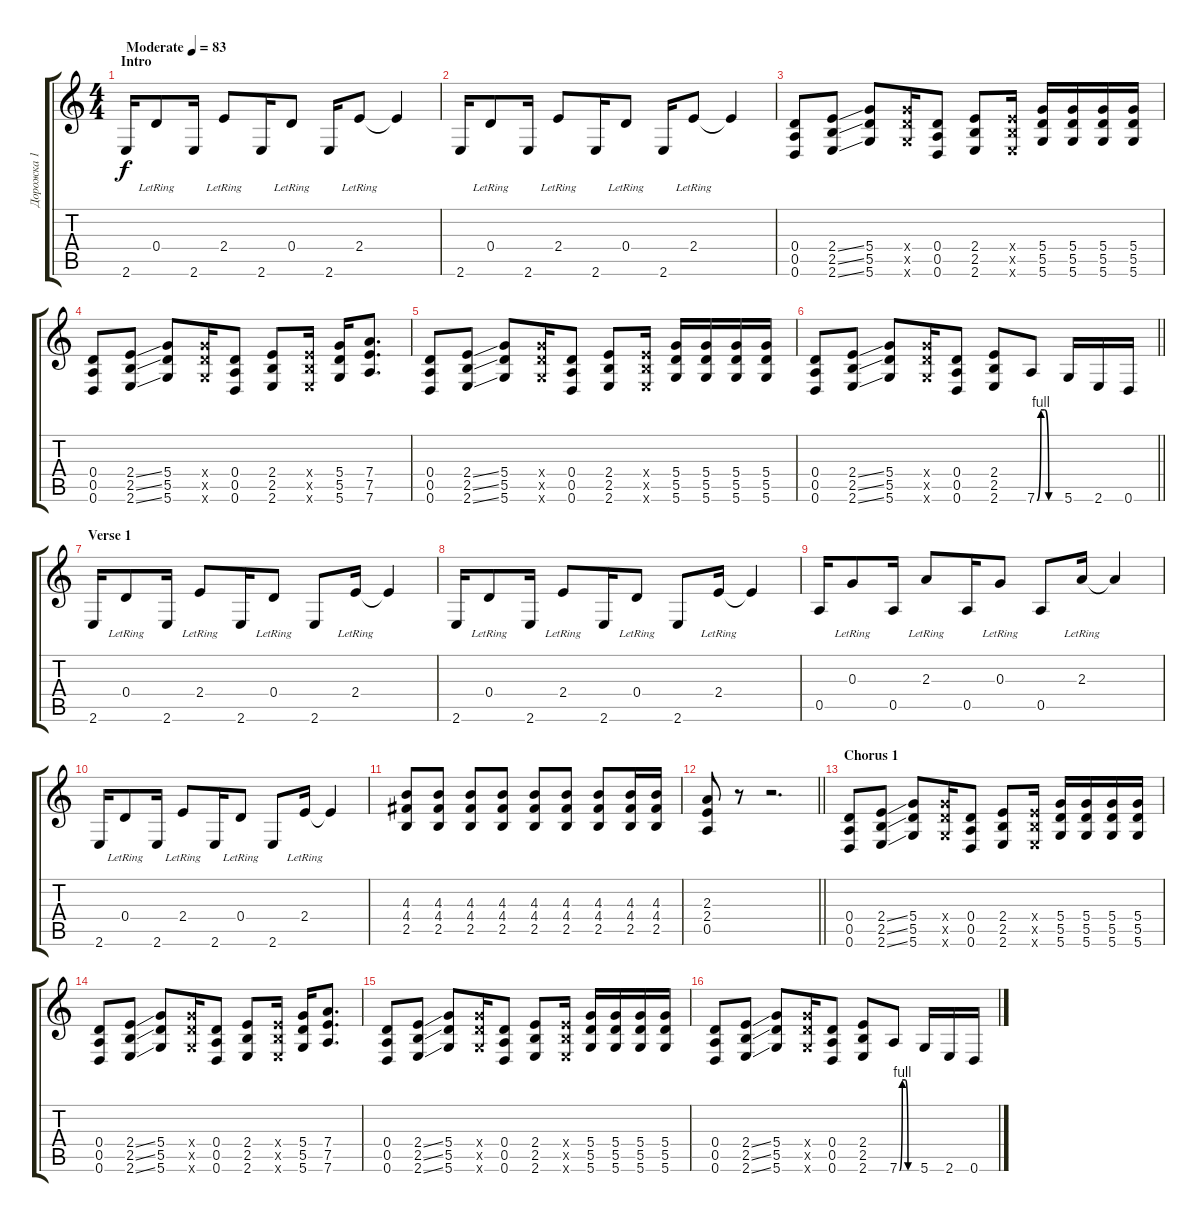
\track ("Дорожка 1" "Дорожка 1") {instrument acousticguitarsteel}
\staff {score tabs}
\tuning (E4 B3 G3 D3 A2 D2) {hide}
\ts (4 4)
\section ("" "Intro")
\tempo (83 "Moderate")
\clef g2
\ks c
2.6.16{dy f instrument acousticguitarsteel} 0.4{lr}.8 2.6.16 2.4{lr}.8 2.6.16 0.4{lr}.8 2.6.16 2.4{lr}.8 2.4{t}.4 |
2.6.16 0.4{lr}.8 2.6.16 2.4{lr}.8 2.6.16 0.4{lr}.8 2.6.16 2.4{lr}.8 2.4{t}.4 |
(0.4 0.5 0.6).8{instrument distortionguitar} (2.4{ss} 2.5{ss} 2.6{ss}).8 (5.4 5.5 5.6).8 (5.4{x} 5.5{x} 5.6{x}).16 (0.4 0.5 0.6).8 (2.4 2.5 2.6).8 (2.4{x} 2.5{x} 2.6{x}).16 (5.4 5.5 5.6).16 (5.4 5.5 5.6).16 (5.4 5.5 5.6).16 (5.4 5.5 5.6).16 |
(0.4 0.5 0.6).8 (2.4{ss} 2.5{ss} 2.6{ss}).8 (5.4 5.5 5.6).8 (5.4{x} 5.5{x} 5.6{x}).16 (0.4 0.5 0.6).8 (2.4 2.5 2.6).8 (2.4{x} 2.5{x} 2.6{x}).16 (5.4 5.5 5.6).16 (7.4 7.5 7.6).8{d} |
(0.4 0.5 0.6).8 (2.4{ss} 2.5{ss} 2.6{ss}).8 (5.4 5.5 5.6).8 (5.4{x} 5.5{x} 5.6{x}).16 (0.4 0.5 0.6).8 (2.4 2.5 2.6).8 (2.4{x} 2.5{x} 2.6{x}).16 (5.4 5.5 5.6).16 (5.4 5.5 5.6).16 (5.4 5.5 5.6).16 (5.4 5.5 5.6).16 |
\barLineRight lightlight
(0.4 0.5 0.6).8 (2.4{ss} 2.5{ss} 2.6{ss}).8 (5.4 5.5 5.6).8 (5.4{x} 5.5{x} 5.6{x}).16 (0.4 0.5 0.6).8 (2.4 2.5 2.6).8 7.6{be (custom 0 0 10 4 20 4 30 0 60 0)}.8 5.6.16 2.6.16 0.6.16 |
\section ("" "Verse 1")
2.6.16{instrument acousticguitarsteel} 0.4{lr}.8 2.6.16 2.4{lr}.8 2.6.16 0.4{lr}.8 2.6.8 2.4{lr}.16 2.4{t}.4 |
2.6.16 0.4{lr}.8 2.6.16 2.4{lr}.8 2.6.16 0.4{lr}.8 2.6.8 2.4{lr}.16 2.4{t}.4 |
0.5.16 0.3{lr}.8 0.5.16 2.3{lr}.8 0.5.16 0.3{lr}.8 0.5.8 2.3{lr}.16 2.3{t}.4 |
2.6.16 0.4{lr}.8 2.6.16 2.4{lr}.8 2.6.16 0.4{lr}.8 2.6.8 2.4{lr}.16 2.4{t}.4 |
(4.3 4.4 2.5).8 (4.3 4.4 2.5).8 (4.3 4.4 2.5).8 (4.3 4.4 2.5).8 (4.3 4.4 2.5).8 (4.3 4.4 2.5).8 (4.3 4.4 2.5).8 (4.3 4.4 2.5).16 (4.3 4.4 2.5).16 |
\barLineRight lightlight
(2.3 2.4 0.5).8 r.8 r.2{d} |
\section ("" "Chorus 1")
(0.4 0.5 0.6).8{instrument distortionguitar} (2.4{ss} 2.5{ss} 2.6{ss}).8 (5.4 5.5 5.6).8 (5.4{x} 5.5{x} 5.6{x}).16 (0.4 0.5 0.6).8 (2.4 2.5 2.6).8 (2.4{x} 2.5{x} 2.6{x}).16 (5.4 5.5 5.6).16 (5.4 5.5 5.6).16 (5.4 5.5 5.6).16 (5.4 5.5 5.6).16 |
(0.4 0.5 0.6).8 (2.4{ss} 2.5{ss} 2.6{ss}).8 (5.4 5.5 5.6).8 (5.4{x} 5.5{x} 5.6{x}).16 (0.4 0.5 0.6).8 (2.4 2.5 2.6).8 (2.4{x} 2.5{x} 2.6{x}).16 (5.4 5.5 5.6).16 (7.4 7.5 7.6).8{d} |
(0.4 0.5 0.6).8 (2.4{ss} 2.5{ss} 2.6{ss}).8 (5.4 5.5 5.6).8 (5.4{x} 5.5{x} 5.6{x}).16 (0.4 0.5 0.6).8 (2.4 2.5 2.6).8 (2.4{x} 2.5{x} 2.6{x}).16 (5.4 5.5 5.6).16 (5.4 5.5 5.6).16 (5.4 5.5 5.6).16 (5.4 5.5 5.6).16 |
(0.4 0.5 0.6).8 (2.4{ss} 2.5{ss} 2.6{ss}).8 (5.4 5.5 5.6).8 (5.4{x} 5.5{x} 5.6{x}).16 (0.4 0.5 0.6).8 (2.4 2.5 2.6).8 7.6{be (custom 0 0 10 4 20 4 30 0 60 0)}.8 5.6.16 2.6.16 0.6.16
